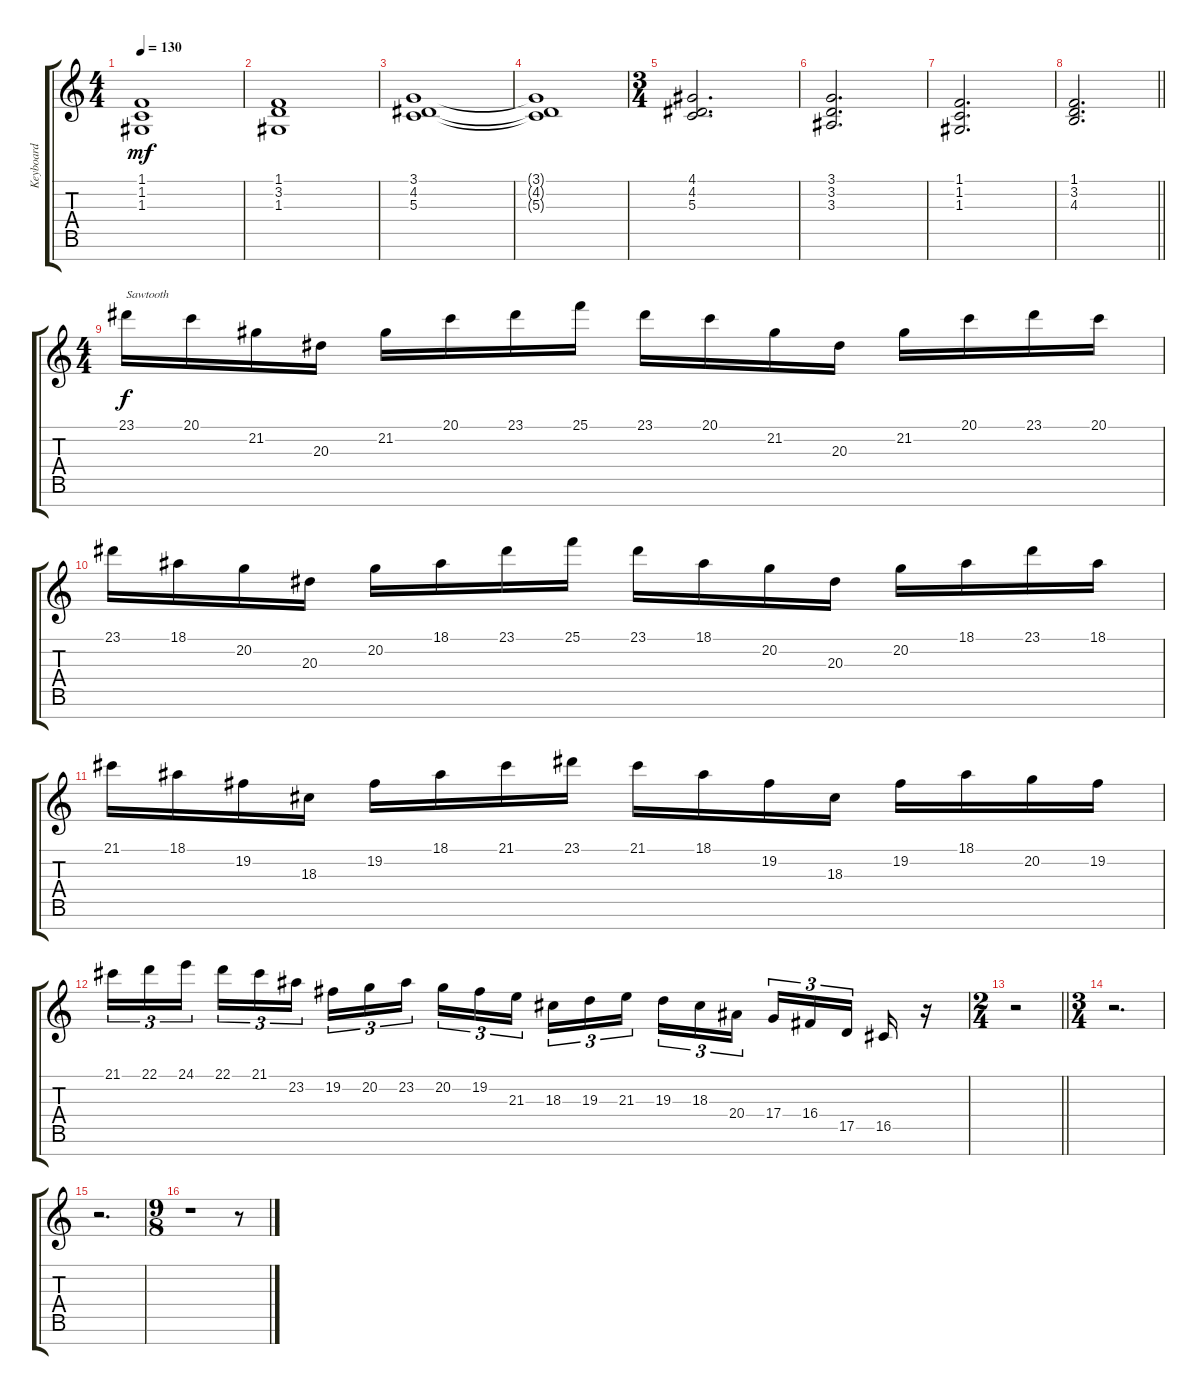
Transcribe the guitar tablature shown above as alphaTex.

\track ("Keyboard" "Keyboard") {instrument lead2sawtooth}
\staff {score tabs}
\tuning (E4 B3 G3 D3 A2 E2 B1) {hide}
\ts (4 4)
\tempo 130
\clef g2
\ks c
(1.1 1.2 1.3).1{dy mf} |
(1.1 3.2 1.3).1 |
(3.1 4.2 5.3).1 |
(3.1{t} 4.2{t} 5.3{t}).1 |
\ts (3 4)
(4.1 4.2 5.3).2{d} |
(3.1 3.2 3.3).2{d} |
(1.1 1.2 1.3).2{d} |
\barLineRight lightlight
(1.1 3.2 4.3).2{d} |
\ts (4 4)
23.1.16{txt "Sawtooth" dy f balance 13 instrument lead2sawtooth} 20.1.16 21.2.16 20.3.16 21.2.16 20.1.16 23.1.16 25.1.16 23.1.16 20.1.16 21.2.16 20.3.16 21.2.16 20.1.16 23.1.16 20.1.16 |
23.1.16 18.1.16 20.2.16 20.3.16 20.2.16 18.1.16 23.1.16 25.1.16 23.1.16 18.1.16 20.2.16 20.3.16 20.2.16 18.1.16 23.1.16 18.1.16 |
21.1.16 18.1.16 19.2.16 18.3.16 19.2.16 18.1.16 21.1.16 23.1.16 21.1.16 18.1.16 19.2.16 18.3.16 19.2.16 18.1.16 20.2.16 19.2.16 |
21.1.16{tu (3 2)} 22.1.16{tu (3 2)} 24.1.16{tu (3 2) beam splitsecondary} 22.1.16{tu (3 2)} 21.1.16{tu (3 2)} 23.2.16{tu (3 2)} 19.2.16{tu (3 2)} 20.2.16{tu (3 2)} 23.2.16{tu (3 2) beam splitsecondary} 20.2.16{tu (3 2)} 19.2.16{tu (3 2)} 21.3.16{tu (3 2)} 18.3.16{tu (3 2)} 19.3.16{tu (3 2)} 21.3.16{tu (3 2) beam splitsecondary} 19.3.16{tu (3 2)} 18.3.16{tu (3 2)} 20.4.16{tu (3 2)} 17.4.16{tu (3 2)} 16.4.16{tu (3 2)} 17.5.16{tu (3 2) beam splitsecondary} 16.5.16 r.16 |
\ts (2 4)
\barLineRight lightlight
r.2 |
\ts (3 4)
r.2{d} |
r.2{d} |
\ts (9 8)
r.1 r.8
